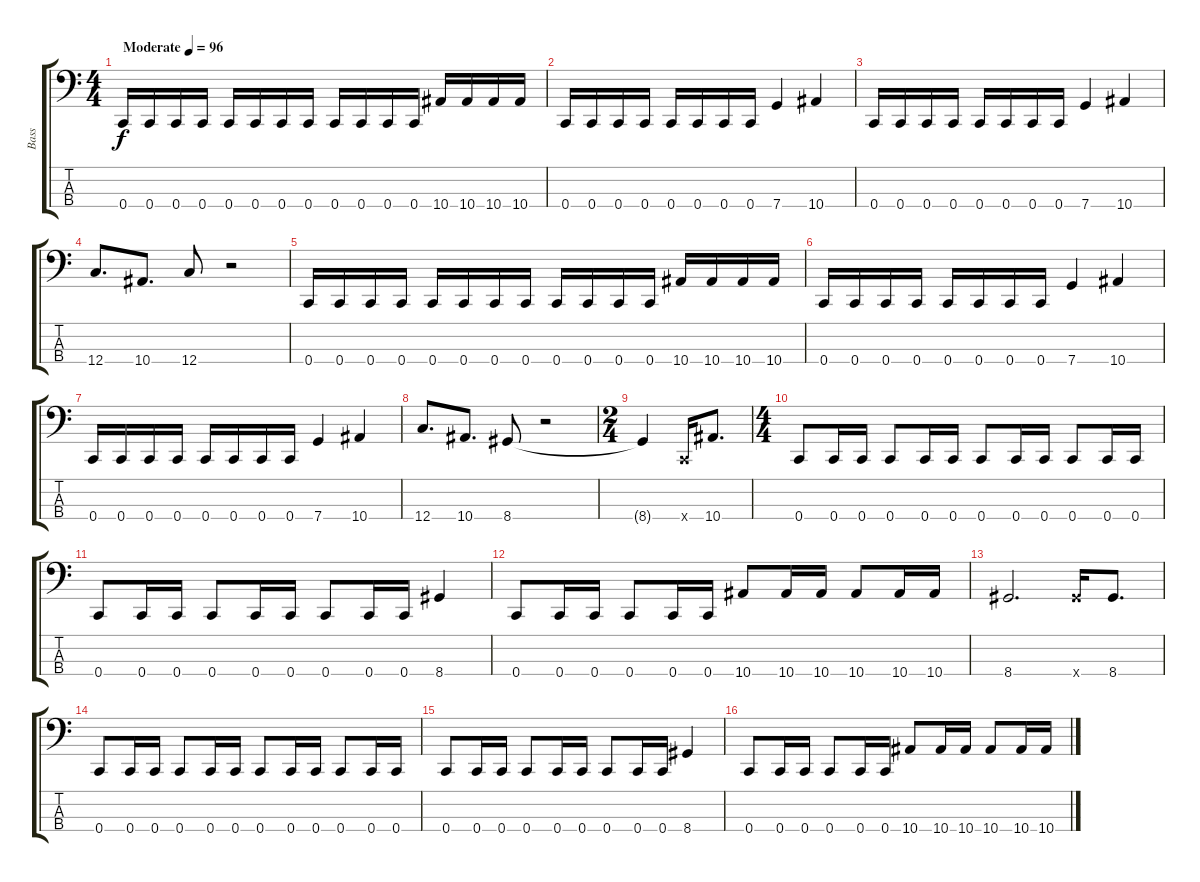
\track ("Bass" "Bass") {instrument electricbassfinger}
\staff {score tabs}
\tuning (F2 C2 G1 C1) {hide}
\ts (4 4)
\tempo (96 "Moderate")
\clef f4
\ks c
0.4.16{dy f instrument electricbassfinger} 0.4.16 0.4.16 0.4.16 0.4.16 0.4.16 0.4.16 0.4.16 0.4.16 0.4.16 0.4.16 0.4.16 10.4.16 10.4.16 10.4.16 10.4.16 |
0.4.16 0.4.16 0.4.16 0.4.16 0.4.16 0.4.16 0.4.16 0.4.16 7.4.4 10.4.4 |
0.4.16 0.4.16 0.4.16 0.4.16 0.4.16 0.4.16 0.4.16 0.4.16 7.4.4 10.4.4 |
12.4.8{d} 10.4.8{d} 12.4.8 r.2 |
0.4.16 0.4.16 0.4.16 0.4.16 0.4.16 0.4.16 0.4.16 0.4.16 0.4.16 0.4.16 0.4.16 0.4.16 10.4.16 10.4.16 10.4.16 10.4.16 |
0.4.16 0.4.16 0.4.16 0.4.16 0.4.16 0.4.16 0.4.16 0.4.16 7.4.4 10.4.4 |
0.4.16 0.4.16 0.4.16 0.4.16 0.4.16 0.4.16 0.4.16 0.4.16 7.4.4 10.4.4 |
12.4.8{d} 10.4.8{d} 8.4.8 r.2 |
\ts (2 4)
8.4{t}.4 0.4{x}.16 10.4.8{d} |
\ts (4 4)
0.4.8 0.4.16 0.4.16 0.4.8 0.4.16 0.4.16 0.4.8 0.4.16 0.4.16 0.4.8 0.4.16 0.4.16 |
0.4.8 0.4.16 0.4.16 0.4.8 0.4.16 0.4.16 0.4.8 0.4.16 0.4.16 8.4.4 |
0.4.8 0.4.16 0.4.16 0.4.8 0.4.16 0.4.16 10.4.8 10.4.16 10.4.16 10.4.8 10.4.16 10.4.16 |
8.4.2{d} 8.4{x}.16 8.4.8{d} |
0.4.8 0.4.16 0.4.16 0.4.8 0.4.16 0.4.16 0.4.8 0.4.16 0.4.16 0.4.8 0.4.16 0.4.16 |
0.4.8 0.4.16 0.4.16 0.4.8 0.4.16 0.4.16 0.4.8 0.4.16 0.4.16 8.4.4 |
0.4.8 0.4.16 0.4.16 0.4.8 0.4.16 0.4.16 10.4.8 10.4.16 10.4.16 10.4.8 10.4.16 10.4.16
